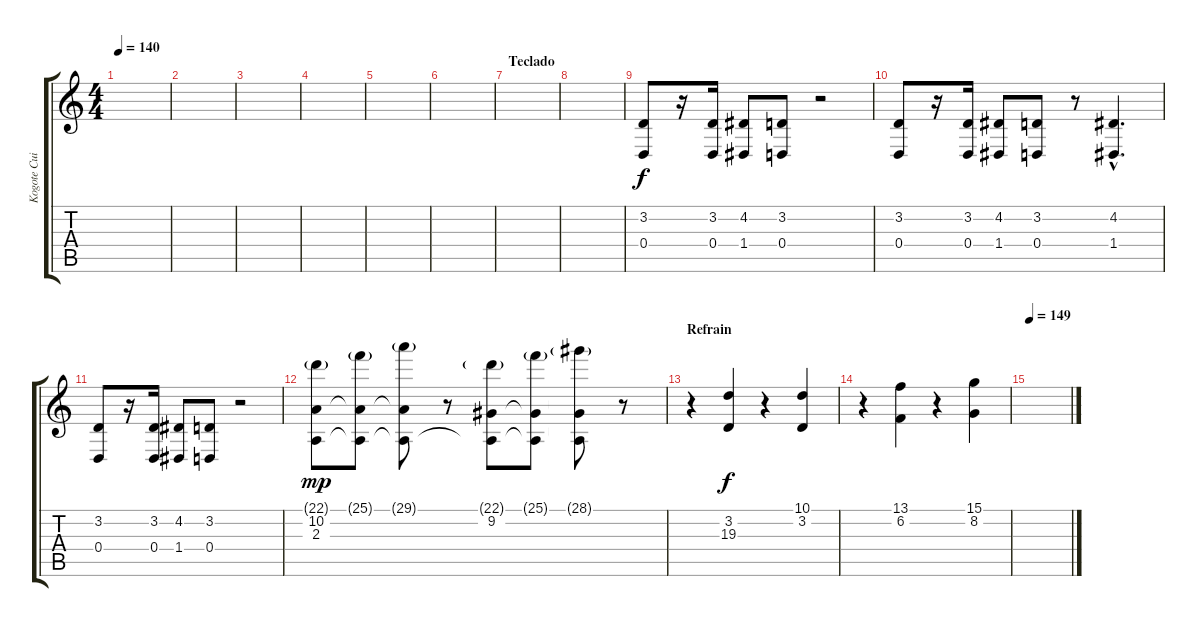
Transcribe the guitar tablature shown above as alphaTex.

\track ("Kogote Cuivres" "Kogote Cui") {instrument brasssection}
\staff {score tabs}
\tuning (E4 B3 G3 D3 A2 E2) {hide}
\ts (4 4)
\tempo 140
\clef g2
\ks c
|
|
|
|
|
|
\section ("" "Teclado")
|
|
(3.2 0.4).8{dy f} r.16 (3.2 0.4).16 (4.2 1.4).8 (3.2 0.4).8 r.2 |
(3.2 0.4).8 r.16 (3.2 0.4).16 (4.2 1.4).8 (3.2 0.4).8 r.8 (4.2{hac} 1.4{hac}).4{d} |
(3.2 0.4).8 r.16 (3.2 0.4).16 (4.2 1.4).8 (3.2 0.4).8 r.2 |
(22.1{g} 10.2 2.3).8{dy mp} (25.1{g} 10.2{t} 2.3{t}).8 (29.1{g} 10.2{t} 2.3{t}).8 r.8 (22.1{g} 9.2 2.3{t}).8 (25.1{g} 9.2{t} 2.3{t}).8 (28.1{g} 9.2{t} 2.3{t}).8 r.8 |
\section ("" "Refrain")
r.4 (3.2 19.3).4{dy f} r.4 (10.1 3.2).4 |
r.4 (13.1 6.2).4 r.4 (15.1 8.2).4 |
\tempo 149
